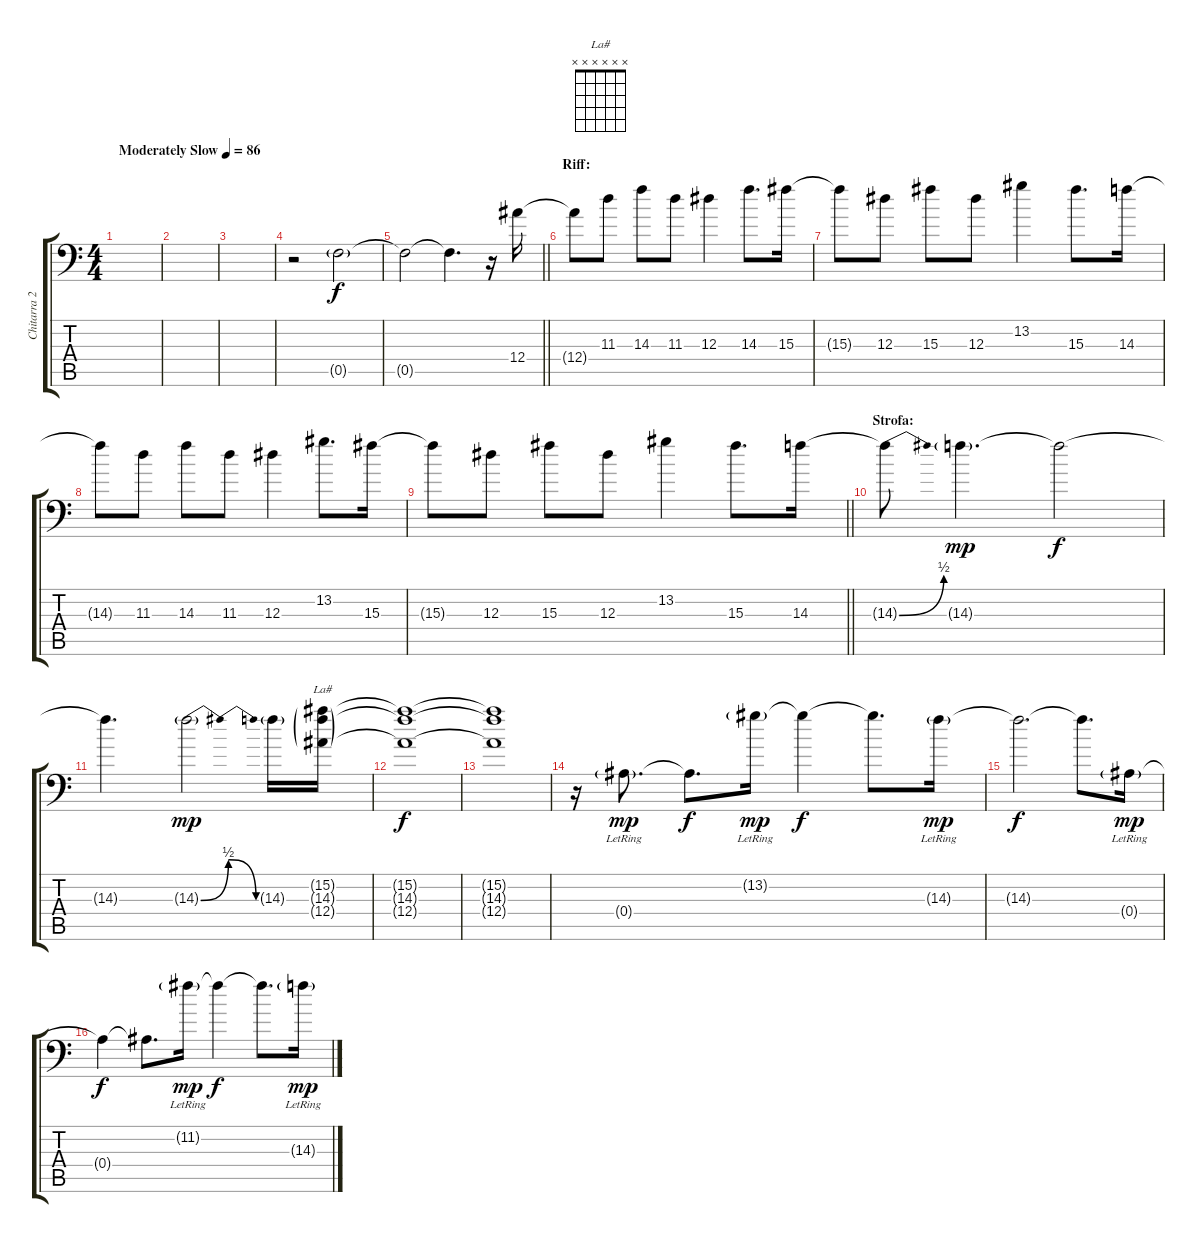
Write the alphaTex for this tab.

\track ("Chitarra 2" "Chitarra 2") {instrument overdrivenguitar}
\staff {score tabs}
\tuning (C4 G3 Eb3 Bb2 F2 Bb1) {hide}
\chord ("La#" x x x x x x)
\ts (4 4)
\tempo (86 "Moderately Slow")
\clef f4
\ks c
|
|
|
r.2{volume 8} 0.5{g}.2{volume 15} |
\barLineRight lightlight
0.5{t}.2{dy f} 0.5{t}.4{d} r.16 12.4.16 |
\section ("" "Riff:")
12.4{t}.8 11.3.8 14.3.8 11.3.8 12.3.4 14.3.8{d} 15.3.16 |
15.3{t}.8 12.3.8 15.3.8 12.3.8 13.2.4 15.3.8{d} 14.3.16 |
14.3{t}.8 11.3.8 14.3.8 11.3.8 12.3.4 13.2.8{d} 15.3.16 |
\barLineRight lightlight
15.3{t}.8 12.3.8 15.3.8 12.3.8 13.2.4 15.3.8{d} 14.3.16 |
\section ("" "Strofa:")
14.3{be (bend 0 0 60 2) t}.8 14.3{g}.4{d dy mp} 14.3{t}.2{dy f} |
14.3{t}.4{d} 14.3{be (bendrelease 0 0 20 2 44 2 60 0) g}.2{dy mp} 14.3{g}.16 (15.2{g} 14.3{g} 12.4{g}).16{ch "La#" volume 0} |
(15.2{t} 14.3{t} 12.4{t}).1{dy f} |
(15.2{t} 14.3{t} 12.4{t}).1 |
r.16{volume 15} 0.4{g lr}.8{d dy mp} 0.4{t}.8{d dy f} 13.2{g lr}.16{dy mp} 13.2{t}.4{dy f} 13.2{t}.8{d} 14.3{g lr}.16{dy mp} |
14.3{t}.2{d dy f} 14.3{t}.8{d} 0.4{g lr}.16{dy mp} |
0.4{t}.4{dy f} 0.4{t}.8{d} 11.2{g lr}.16{dy mp} 11.2{t}.4{dy f} 11.2{t}.8{d} 14.3{g lr}.16{dy mp}
